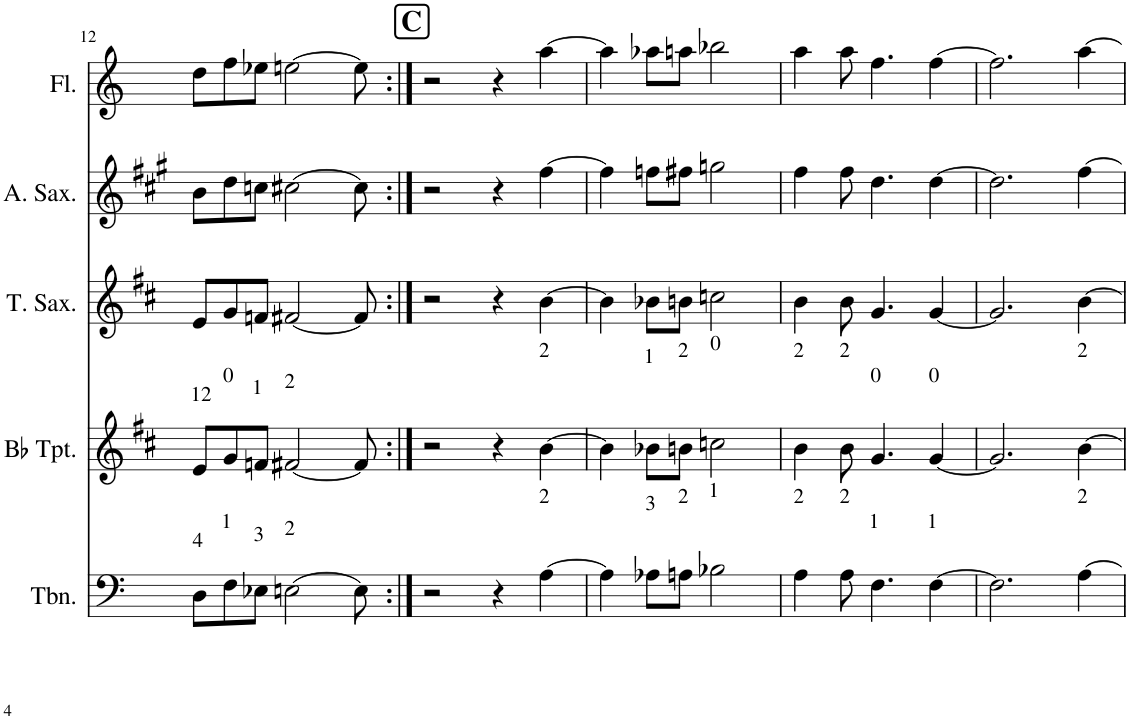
**kern	**kern	**kern	**kern	**kern
*part5	*part4	*part3	*part2	*part1
*staff5	*staff4	*staff3	*staff2	*staff1
*I"Trombone	*I"Bb Trumpet	*I"Tenor Saxophone	*I"Alto Saxophone	*I"Flute
*I'Tbn.	*I'Bb Tpt.	*I'T. Sax.	*I'A. Sax.	*I'Fl.
!!LO:PB:g=z
*clefF4	*clefG2	*clefG2	*clefG2	*clefG2
*	*Trd1c2	*Trd8c14	*Trd5c9	*
*k[]	*k[f#c#]	*k[f#c#]	*k[f#c#g#]	*k[]
*M4/4	*M4/4	*M4/4	*M4/4	*M4/4
*met(c)	*met(c)	*met(c)	*met(c)	*met(c)
=12	=12	=12	=12	=12
!	!LO:TX:a:t=12	!	!	!
!LO:TX:a:t=4	!	!	!	!
8D\L	8e/L	8e/L	8b\L	8dd\L
!	!LO:TX:a:t=0	!	!	!
!LO:TX:a:t=1	!	!	!	!
8F\	8g/	8g/	8dd\	8ff\
!	!LO:TX:a:t=1	!	!	!
!LO:TX:a:t=3	!	!	!	!
8E-X\J	8fn/J	8fn/J	8ccn\J	8ee-X\J
!	!LO:TX:a:t=2	!	!	!
!LO:TX:a:t=2	!	!	!	!
[2En\	[2f#X/	[2f#X/	[2cc#X\	[2een\
8E\]	8f#/]	8f#/]	8cc#\]	8ee\]
!!LO:REH:place=s1:a:B:cj:fs=14:t=C
=13:|!	=13:|!	=13:|!	=13:|!	=13:|!
2r	2r	2r	2r	2r
4r	4r	4r	4r	4r
!	!LO:TX:a:t=2	!	!	!
!LO:TX:a:t=2	!	!	!	!
[4A\	[4b\	[4b\	[4ff#\	[4aa\
=14	=14	=14	=14	=14
4A\]	4b\]	4b\]	4ff#\]	4aa\]
!	!LO:TX:a:t=1	!	!	!
!LO:TX:a:t=3	!	!	!	!
8A-X\L	8b-X\L	8b-X\L	8ffn\L	8aa-X\L
!	!LO:TX:a:t=2	!	!	!
!LO:TX:a:t=2	!	!	!	!
8An\J	8bn\J	8bn\J	8ff#X\J	8aan\J
!	!LO:TX:a:t=0	!	!	!
!LO:TX:a:t=1	!	!	!	!
2B-X\	2ccn\	2ccn\	2ggn\	2bb-X\
=15	=15	=15	=15	=15
!	!LO:TX:a:t=2	!	!	!
!LO:TX:a:t=2	!	!	!	!
4A\	4b\	4b\	4ff#\	4aa\
!	!LO:TX:a:t=2	!	!	!
!LO:TX:a:t=2	!	!	!	!
8A\	8b\	8b\	8ff#\	8aa\
!	!LO:TX:a:t=0	!	!	!
!LO:TX:a:t=1	!	!	!	!
4.F\	4.g/	4.g/	4.dd\	4.ff\
!	!LO:TX:a:t=0	!	!	!
!LO:TX:a:t=1	!	!	!	!
[4F\	[4g/	[4g/	[4dd\	[4ff\
=16	=16	=16	=16	=16
2.F\]	2.g/]	2.g/]	2.dd\]	2.ff\]
!	!LO:TX:a:t=2	!	!	!
!LO:TX:a:t=2	!	!	!	!
[4A\	[4b\	[4b\	[4ff#\	[4aa\
=	=	=	=	=
*-	*-	*-	*-	*-
